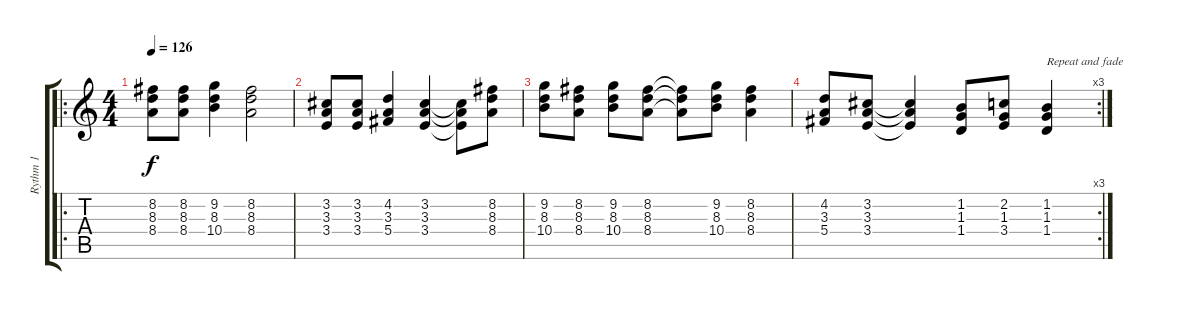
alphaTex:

\track ("Rythm 1" "Rythm 1") {instrument overdrivenguitar}
\staff {score tabs}
\tuning (Eb4 Bb3 Gb3 Db3 Ab2 Eb2) {hide}
\ro
\ts (4 4)
\tempo 126
\clef g2
\ks c
(8.2 8.3 8.4).8{dy f} (8.2 8.3 8.4).8 (9.2 8.3 10.4).4 (8.2 8.3 8.4).2 |
(3.2 3.3 3.4).8 (3.2 3.3 3.4).8 (4.2 3.3 5.4).4 (3.2 3.3 3.4).4 (3.2{t} 3.3{t} 3.4{t}).8 (8.2 8.3 8.4).8 |
(9.2 8.3 10.4).8 (8.2 8.3 8.4).8 (9.2 8.3 10.4).8 (8.2 8.3 8.4).8 (8.2{t} 8.3{t} 8.4{t}).8 (9.2 8.3 10.4).8 (8.2 8.3 8.4).4 |
\rc 3
(4.2 3.3 5.4).8 (3.2 3.3 3.4).8 (3.2{t} 3.3{t} 3.4{t}).4 (1.2 1.3 1.4).8 (2.2 1.3 3.4).8 (1.2 1.3 1.4).4{txt "Repeat and fade"}
